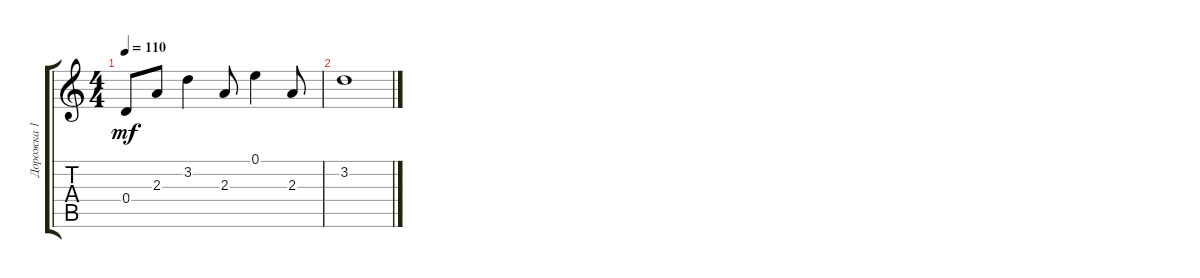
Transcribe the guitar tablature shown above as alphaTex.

\track ("Дорожка 1" "Дорожка 1") {instrument acousticguitarsteel}
\staff {score tabs}
\tuning (E4 B3 G3 D3 A2 D2) {hide}
\ts (4 4)
\tempo 110
\clef g2
\ks c
0.4.8{dy mf} 2.3.8 3.2.4 2.3.8 0.1.4 2.3.8 |
3.2.1
